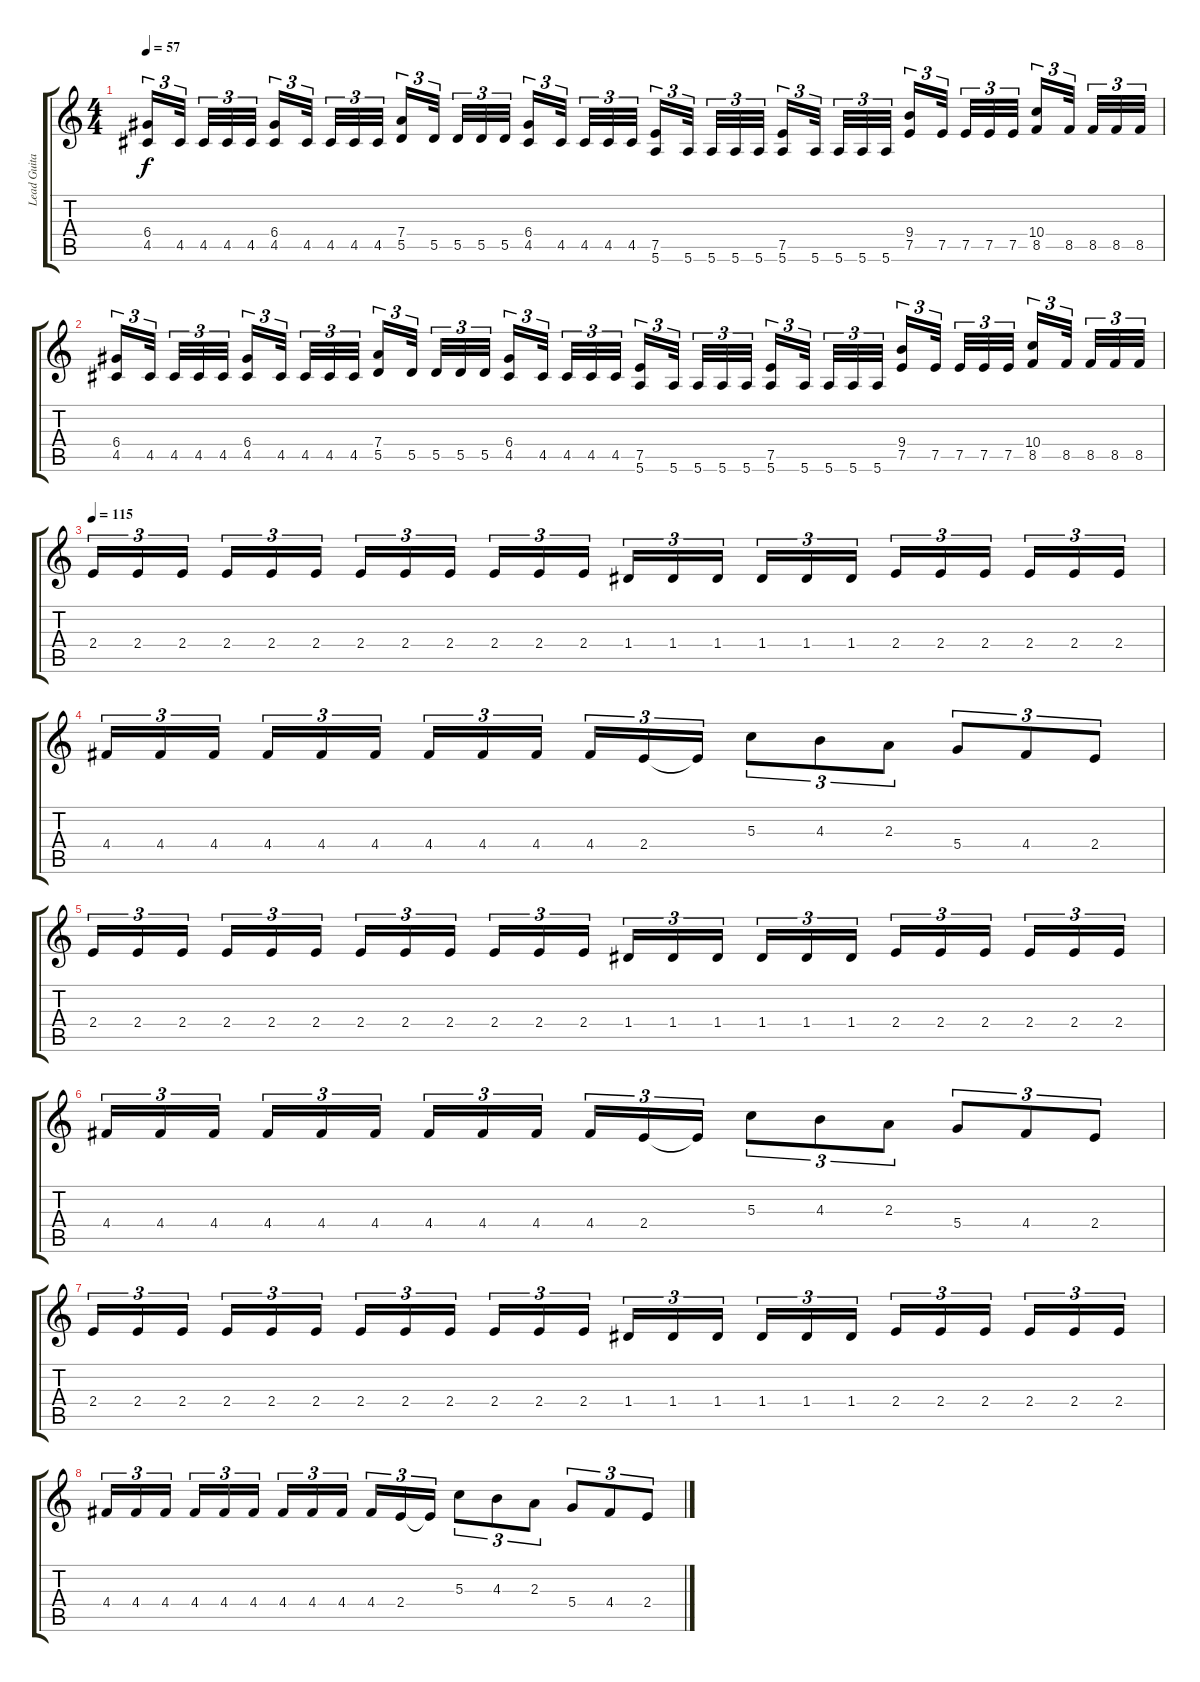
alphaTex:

\track ("Lead Guitar" "Lead Guita") {instrument distortionguitar}
\staff {score tabs}
\tuning (E4 B3 G3 D3 A2 E2) {hide}
\ts (4 4)
\tempo 57
\clef g2
\ks c
(6.4 4.5).16{tu (3 2) dy f} 4.5.32{tu (3 2)} 4.5.32{tu (3 2)} 4.5.32{tu (3 2)} 4.5.32{tu (3 2)} (6.4 4.5).16{tu (3 2)} 4.5.32{tu (3 2)} 4.5.32{tu (3 2)} 4.5.32{tu (3 2)} 4.5.32{tu (3 2)} (7.4 5.5).16{tu (3 2)} 5.5.32{tu (3 2)} 5.5.32{tu (3 2)} 5.5.32{tu (3 2)} 5.5.32{tu (3 2)} (6.4 4.5).16{tu (3 2)} 4.5.32{tu (3 2)} 4.5.32{tu (3 2)} 4.5.32{tu (3 2)} 4.5.32{tu (3 2)} (7.5 5.6).16{tu (3 2)} 5.6.32{tu (3 2)} 5.6.32{tu (3 2)} 5.6.32{tu (3 2)} 5.6.32{tu (3 2)} (7.5 5.6).16{tu (3 2)} 5.6.32{tu (3 2)} 5.6.32{tu (3 2)} 5.6.32{tu (3 2)} 5.6.32{tu (3 2)} (9.4 7.5).16{tu (3 2)} 7.5.32{tu (3 2)} 7.5.32{tu (3 2)} 7.5.32{tu (3 2)} 7.5.32{tu (3 2)} (10.4 8.5).16{tu (3 2)} 8.5.32{tu (3 2)} 8.5.32{tu (3 2)} 8.5.32{tu (3 2)} 8.5.32{tu (3 2)} |
(6.4 4.5).16{tu (3 2)} 4.5.32{tu (3 2)} 4.5.32{tu (3 2)} 4.5.32{tu (3 2)} 4.5.32{tu (3 2)} (6.4 4.5).16{tu (3 2)} 4.5.32{tu (3 2)} 4.5.32{tu (3 2)} 4.5.32{tu (3 2)} 4.5.32{tu (3 2)} (7.4 5.5).16{tu (3 2)} 5.5.32{tu (3 2)} 5.5.32{tu (3 2)} 5.5.32{tu (3 2)} 5.5.32{tu (3 2)} (6.4 4.5).16{tu (3 2)} 4.5.32{tu (3 2)} 4.5.32{tu (3 2)} 4.5.32{tu (3 2)} 4.5.32{tu (3 2)} (7.5 5.6).16{tu (3 2)} 5.6.32{tu (3 2)} 5.6.32{tu (3 2)} 5.6.32{tu (3 2)} 5.6.32{tu (3 2)} (7.5 5.6).16{tu (3 2)} 5.6.32{tu (3 2)} 5.6.32{tu (3 2)} 5.6.32{tu (3 2)} 5.6.32{tu (3 2)} (9.4 7.5).16{tu (3 2)} 7.5.32{tu (3 2)} 7.5.32{tu (3 2)} 7.5.32{tu (3 2)} 7.5.32{tu (3 2)} (10.4 8.5).16{tu (3 2)} 8.5.32{tu (3 2)} 8.5.32{tu (3 2)} 8.5.32{tu (3 2)} 8.5.32{tu (3 2)} |
\tempo 115
2.4.16{tu (3 2)} 2.4.16{tu (3 2)} 2.4.16{tu (3 2)} 2.4.16{tu (3 2)} 2.4.16{tu (3 2)} 2.4.16{tu (3 2)} 2.4.16{tu (3 2)} 2.4.16{tu (3 2)} 2.4.16{tu (3 2)} 2.4.16{tu (3 2)} 2.4.16{tu (3 2)} 2.4.16{tu (3 2)} 1.4.16{tu (3 2)} 1.4.16{tu (3 2)} 1.4.16{tu (3 2)} 1.4.16{tu (3 2)} 1.4.16{tu (3 2)} 1.4.16{tu (3 2)} 2.4.16{tu (3 2)} 2.4.16{tu (3 2)} 2.4.16{tu (3 2)} 2.4.16{tu (3 2)} 2.4.16{tu (3 2)} 2.4.16{tu (3 2)} |
4.4.16{tu (3 2)} 4.4.16{tu (3 2)} 4.4.16{tu (3 2)} 4.4.16{tu (3 2)} 4.4.16{tu (3 2)} 4.4.16{tu (3 2)} 4.4.16{tu (3 2)} 4.4.16{tu (3 2)} 4.4.16{tu (3 2)} 4.4.16{tu (3 2)} 2.4.16{tu (3 2)} 2.4{t}.16{tu (3 2)} 5.3.8{tu (3 2)} 4.3.8{tu (3 2)} 2.3.8{tu (3 2)} 5.4.8{tu (3 2)} 4.4.8{tu (3 2)} 2.4.8{tu (3 2)} |
2.4.16{tu (3 2)} 2.4.16{tu (3 2)} 2.4.16{tu (3 2)} 2.4.16{tu (3 2)} 2.4.16{tu (3 2)} 2.4.16{tu (3 2)} 2.4.16{tu (3 2)} 2.4.16{tu (3 2)} 2.4.16{tu (3 2)} 2.4.16{tu (3 2)} 2.4.16{tu (3 2)} 2.4.16{tu (3 2)} 1.4.16{tu (3 2)} 1.4.16{tu (3 2)} 1.4.16{tu (3 2)} 1.4.16{tu (3 2)} 1.4.16{tu (3 2)} 1.4.16{tu (3 2)} 2.4.16{tu (3 2)} 2.4.16{tu (3 2)} 2.4.16{tu (3 2)} 2.4.16{tu (3 2)} 2.4.16{tu (3 2)} 2.4.16{tu (3 2)} |
4.4.16{tu (3 2)} 4.4.16{tu (3 2)} 4.4.16{tu (3 2)} 4.4.16{tu (3 2)} 4.4.16{tu (3 2)} 4.4.16{tu (3 2)} 4.4.16{tu (3 2)} 4.4.16{tu (3 2)} 4.4.16{tu (3 2)} 4.4.16{tu (3 2)} 2.4.16{tu (3 2)} 2.4{t}.16{tu (3 2)} 5.3.8{tu (3 2)} 4.3.8{tu (3 2)} 2.3.8{tu (3 2)} 5.4.8{tu (3 2)} 4.4.8{tu (3 2)} 2.4.8{tu (3 2)} |
2.4.16{tu (3 2)} 2.4.16{tu (3 2)} 2.4.16{tu (3 2)} 2.4.16{tu (3 2)} 2.4.16{tu (3 2)} 2.4.16{tu (3 2)} 2.4.16{tu (3 2)} 2.4.16{tu (3 2)} 2.4.16{tu (3 2)} 2.4.16{tu (3 2)} 2.4.16{tu (3 2)} 2.4.16{tu (3 2)} 1.4.16{tu (3 2)} 1.4.16{tu (3 2)} 1.4.16{tu (3 2)} 1.4.16{tu (3 2)} 1.4.16{tu (3 2)} 1.4.16{tu (3 2)} 2.4.16{tu (3 2)} 2.4.16{tu (3 2)} 2.4.16{tu (3 2)} 2.4.16{tu (3 2)} 2.4.16{tu (3 2)} 2.4.16{tu (3 2)} |
4.4.16{tu (3 2)} 4.4.16{tu (3 2)} 4.4.16{tu (3 2)} 4.4.16{tu (3 2)} 4.4.16{tu (3 2)} 4.4.16{tu (3 2)} 4.4.16{tu (3 2)} 4.4.16{tu (3 2)} 4.4.16{tu (3 2)} 4.4.16{tu (3 2)} 2.4.16{tu (3 2)} 2.4{t}.16{tu (3 2)} 5.3.8{tu (3 2)} 4.3.8{tu (3 2)} 2.3.8{tu (3 2)} 5.4.8{tu (3 2)} 4.4.8{tu (3 2)} 2.4.8{tu (3 2)}
